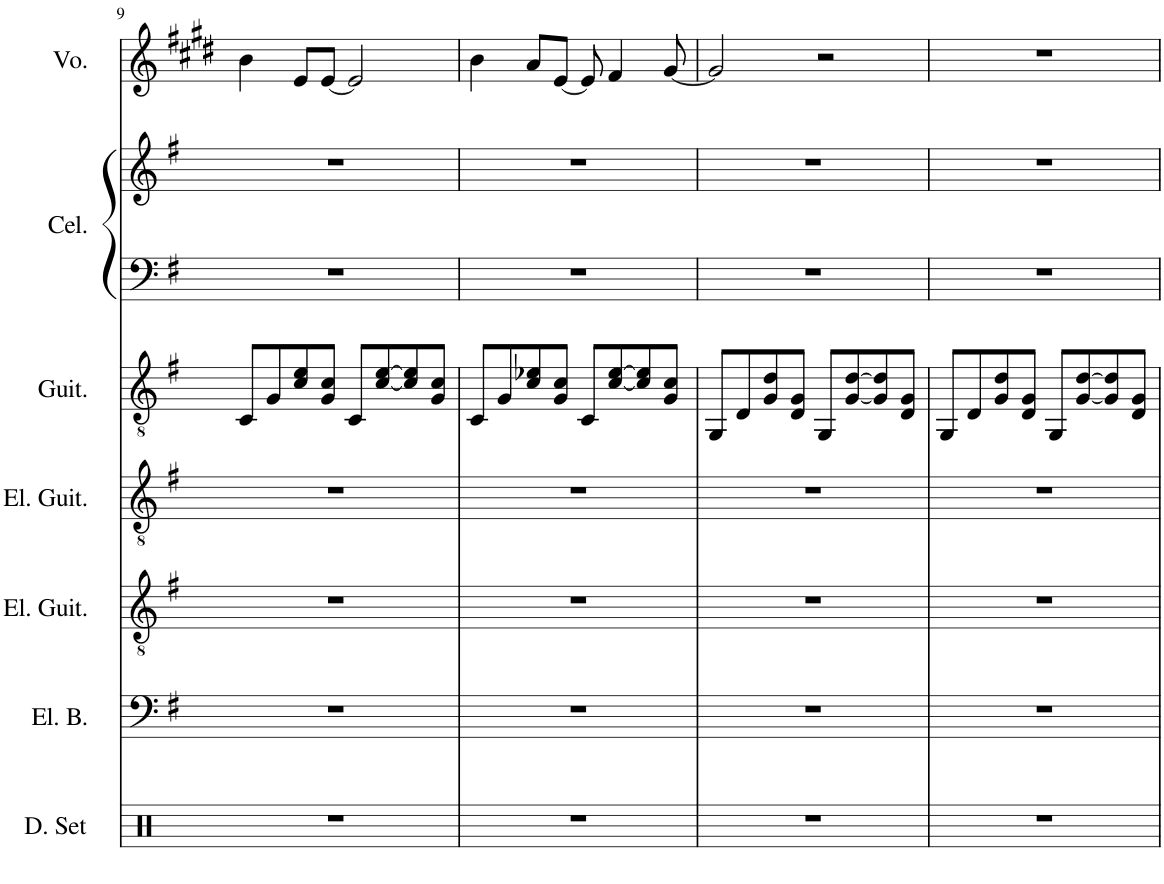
**kern	**kern	**kern	**kern	**kern	**kern	**kern	**kern
*part7	*part6	*part5	*part4	*part3	*part2	*part2	*part1
*staff8	*staff7	*staff6	*staff5	*staff4	*staff3	*staff2	*staff1
*I"Drumset	*I"Electric Bass	*I"Electric Guitar	*I"Electric Guitar	*I"Acoustic Guitar	*I"Celesta	*	*I"Voice
*I'D. Set	*I'El. B.	*I'El. Guit.	*I'El. Guit.	*I'Guit.	*I'Cel.	*	*I'Vo.
!!LO:PB:g=z
*clefX	*clefF4	*clefGv2	*clefGv2	*clefGv2	*clefF4	*clefG2	*clefG2
*	*Trd7c12	*	*	*	*Trd-7c-12	*Trd-7c-12	*Trd-1c-3
*k[]	*k[f#]	*k[f#]	*k[f#]	*k[f#]	*k[f#]	*k[f#]	*k[f#c#g#d#]
*M4/4	*M4/4	*M4/4	*M4/4	*M4/4	*M4/4	*M4/4	*M4/4
=9	=9	=9	=9	=9	=9	=9	=9
1r	1r	1r	1r	8C/L	1r	1r	4b\
.	.	.	.	8G/	.	.	.
.	.	.	.	8c/ 8e/	.	.	8e/L
.	.	.	.	8G/ 8c/J	.	.	[8e/J
.	.	.	.	8C/L	.	.	2e/]
.	.	.	.	[8c/ [8e/	.	.	.
.	.	.	.	8c/] 8e/]	.	.	.
.	.	.	.	8G/ 8c/J	.	.	.
=10	=10	=10	=10	=10	=10	=10	=10
1r	1r	1r	1r	8C/L	1r	1r	4b\
.	.	.	.	8G/	.	.	.
.	.	.	.	8c/ 8e-X/	.	.	8a/L
.	.	.	.	8G/ 8c/J	.	.	[8e/J
.	.	.	.	8C/L	.	.	8e/]
.	.	.	.	[8c/ [8e-/	.	.	4f#/
.	.	.	.	8c/] 8e-/]	.	.	.
.	.	.	.	8G/ 8c/J	.	.	[8g#/
=11	=11	=11	=11	=11	=11	=11	=11
1r	1r	1r	1r	8GG/L	1r	1r	2g#/]
.	.	.	.	8D/	.	.	.
.	.	.	.	8G/ 8d/	.	.	.
.	.	.	.	8D/ 8G/J	.	.	.
.	.	.	.	8GG/L	.	.	2r
.	.	.	.	[8G/ [8d/	.	.	.
.	.	.	.	8G/] 8d/]	.	.	.
.	.	.	.	8D/ 8G/J	.	.	.
=12	=12	=12	=12	=12	=12	=12	=12
1r	1r	1r	1r	8GG/L	1r	1r	1r
.	.	.	.	8D/	.	.	.
.	.	.	.	8G/ 8d/	.	.	.
.	.	.	.	8D/ 8G/J	.	.	.
.	.	.	.	8GG/L	.	.	.
.	.	.	.	[8G/ [8d/	.	.	.
.	.	.	.	8G/] 8d/]	.	.	.
.	.	.	.	8D/ 8G/J	.	.	.
=	=	=	=	=	=	=	=
*-	*-	*-	*-	*-	*-	*-	*-
